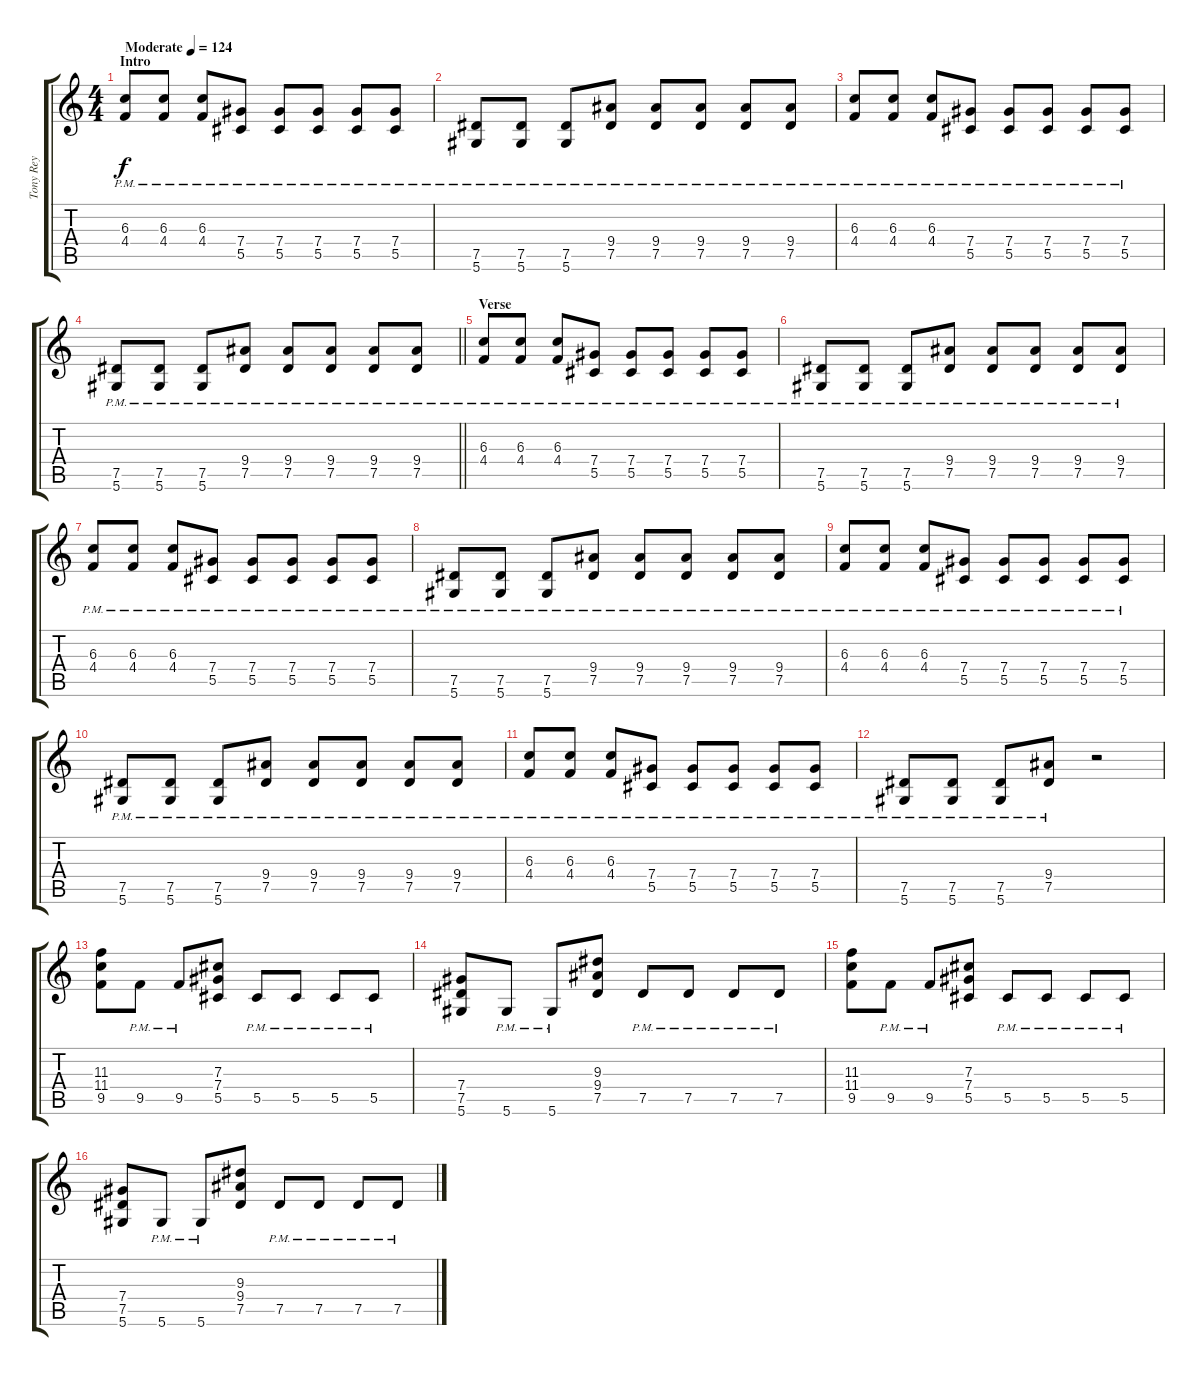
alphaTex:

\track ("Tony Rey" "Tony Rey") {instrument overdrivenguitar}
\staff {score tabs}
\tuning (Eb4 Bb3 Gb3 Db3 Ab2 Eb2) {hide}
\ts (4 4)
\section ("" "Intro")
\tempo (124 "Moderate")
\clef g2
\ks c
(6.3{pm} 4.4{pm}).8{dy f instrument overdrivenguitar} (6.3{pm} 4.4{pm}).8 (6.3{pm} 4.4{pm}).8 (7.4{pm} 5.5{pm}).8 (7.4{pm} 5.5{pm}).8 (7.4{pm} 5.5{pm}).8 (7.4{pm} 5.5{pm}).8 (7.4{pm} 5.5{pm}).8 |
(7.5{pm} 5.6{pm}).8 (7.5{pm} 5.6{pm}).8 (7.5{pm} 5.6{pm}).8 (9.4{pm} 7.5{pm}).8 (9.4{pm} 7.5{pm}).8 (9.4{pm} 7.5{pm}).8 (9.4{pm} 7.5{pm}).8 (9.4{pm} 7.5{pm}).8 |
(6.3{pm} 4.4{pm}).8 (6.3{pm} 4.4{pm}).8 (6.3{pm} 4.4{pm}).8 (7.4{pm} 5.5{pm}).8 (7.4{pm} 5.5{pm}).8 (7.4{pm} 5.5{pm}).8 (7.4{pm} 5.5{pm}).8 (7.4{pm} 5.5{pm}).8 |
\barLineRight lightlight
(7.5{pm} 5.6{pm}).8 (7.5{pm} 5.6{pm}).8 (7.5{pm} 5.6{pm}).8 (9.4{pm} 7.5{pm}).8 (9.4{pm} 7.5{pm}).8 (9.4{pm} 7.5{pm}).8 (9.4{pm} 7.5{pm}).8 (9.4{pm} 7.5{pm}).8 |
\section ("" "Verse")
(6.3{pm} 4.4{pm}).8 (6.3{pm} 4.4{pm}).8 (6.3{pm} 4.4{pm}).8 (7.4{pm} 5.5{pm}).8 (7.4{pm} 5.5{pm}).8 (7.4{pm} 5.5{pm}).8 (7.4{pm} 5.5{pm}).8 (7.4{pm} 5.5{pm}).8 |
(7.5{pm} 5.6{pm}).8 (7.5{pm} 5.6{pm}).8 (7.5{pm} 5.6{pm}).8 (9.4{pm} 7.5{pm}).8 (9.4{pm} 7.5{pm}).8 (9.4{pm} 7.5{pm}).8 (9.4{pm} 7.5{pm}).8 (9.4{pm} 7.5{pm}).8 |
(6.3{pm} 4.4{pm}).8 (6.3{pm} 4.4{pm}).8 (6.3{pm} 4.4{pm}).8 (7.4{pm} 5.5{pm}).8 (7.4{pm} 5.5{pm}).8 (7.4{pm} 5.5{pm}).8 (7.4{pm} 5.5{pm}).8 (7.4{pm} 5.5{pm}).8 |
(7.5{pm} 5.6{pm}).8 (7.5{pm} 5.6{pm}).8 (7.5{pm} 5.6{pm}).8 (9.4{pm} 7.5{pm}).8 (9.4{pm} 7.5{pm}).8 (9.4{pm} 7.5{pm}).8 (9.4{pm} 7.5{pm}).8 (9.4{pm} 7.5{pm}).8 |
(6.3{pm} 4.4{pm}).8 (6.3{pm} 4.4{pm}).8 (6.3{pm} 4.4{pm}).8 (7.4{pm} 5.5{pm}).8 (7.4{pm} 5.5{pm}).8 (7.4{pm} 5.5{pm}).8 (7.4{pm} 5.5{pm}).8 (7.4{pm} 5.5{pm}).8 |
(7.5{pm} 5.6{pm}).8 (7.5{pm} 5.6{pm}).8 (7.5{pm} 5.6{pm}).8 (9.4{pm} 7.5{pm}).8 (9.4{pm} 7.5{pm}).8 (9.4{pm} 7.5{pm}).8 (9.4{pm} 7.5{pm}).8 (9.4{pm} 7.5{pm}).8 |
(6.3{pm} 4.4{pm}).8 (6.3{pm} 4.4{pm}).8 (6.3{pm} 4.4{pm}).8 (7.4{pm} 5.5{pm}).8 (7.4{pm} 5.5{pm}).8 (7.4{pm} 5.5{pm}).8 (7.4{pm} 5.5{pm}).8 (7.4{pm} 5.5{pm}).8 |
(7.5{pm} 5.6{pm}).8 (7.5{pm} 5.6{pm}).8 (7.5{pm} 5.6{pm}).8 (9.4{pm} 7.5{pm}).8 r.2 |
(11.3 11.4 9.5).8{volume 12 balance 4} 9.5{pm}.8 9.5{pm}.8 (7.3 7.4 5.5).8 5.5{pm}.8 5.5{pm}.8 5.5{pm}.8 5.5{pm}.8 |
(7.4 7.5 5.6).8 5.6{pm}.8 5.6{pm}.8 (9.3 9.4 7.5).8 7.5{pm}.8 7.5{pm}.8 7.5{pm}.8 7.5{pm}.8 |
(11.3 11.4 9.5).8 9.5{pm}.8 9.5{pm}.8 (7.3 7.4 5.5).8 5.5{pm}.8 5.5{pm}.8 5.5{pm}.8 5.5{pm}.8 |
(7.4 7.5 5.6).8 5.6{pm}.8 5.6{pm}.8 (9.3 9.4 7.5).8 7.5{pm}.8 7.5{pm}.8 7.5{pm}.8 7.5{pm}.8
